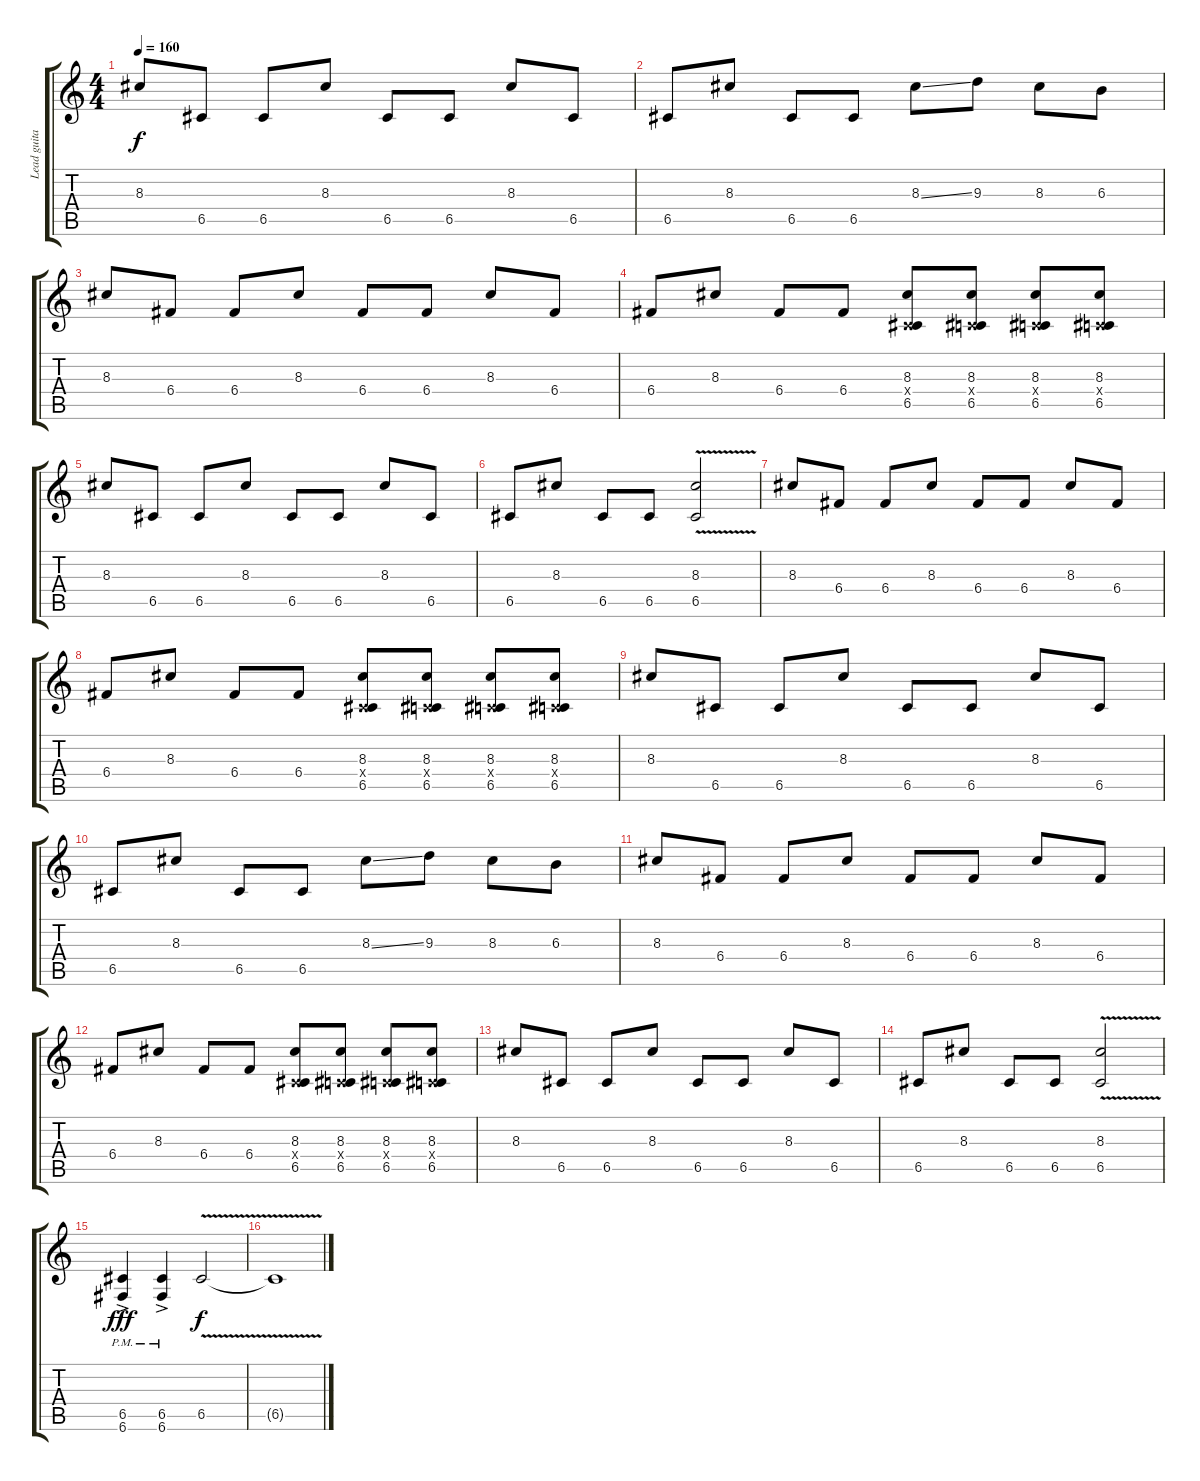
\track ("Lead guitar" "Lead guita") {instrument distortionguitar}
\staff {score tabs}
\tuning (D4 A3 F3 C3 G2 C2) {hide}
\ts (4 4)
\tempo 160
\clef g2
\ks c
8.3.8{dy f} 6.5.8 6.5.8 8.3.8 6.5.8 6.5.8 8.3.8 6.5.8 |
6.5.8 8.3.8 6.5.8 6.5.8 8.3{ss}.8 9.3.8 8.3.8 6.3.8 |
8.3.8 6.4.8 6.4.8 8.3.8 6.4.8 6.4.8 8.3.8 6.4.8 |
6.4.8 8.3.8 6.4.8 6.4.8 (8.3 0.4{x} 6.5).8 (8.3 0.4{x} 6.5).8 (8.3 0.4{x} 6.5).8 (8.3 0.4{x} 6.5).8 |
8.3.8 6.5.8 6.5.8 8.3.8 6.5.8 6.5.8 8.3.8 6.5.8 |
6.5.8 8.3.8 6.5.8 6.5.8 (8.3{v} 6.5{v}).2 |
8.3.8 6.4.8 6.4.8 8.3.8 6.4.8 6.4.8 8.3.8 6.4.8 |
6.4.8 8.3.8 6.4.8 6.4.8 (8.3 0.4{x} 6.5).8 (8.3 0.4{x} 6.5).8 (8.3 0.4{x} 6.5).8 (8.3 0.4{x} 6.5).8 |
8.3.8 6.5.8 6.5.8 8.3.8 6.5.8 6.5.8 8.3.8 6.5.8 |
6.5.8 8.3.8 6.5.8 6.5.8 8.3{ss}.8 9.3.8 8.3.8 6.3.8 |
8.3.8 6.4.8 6.4.8 8.3.8 6.4.8 6.4.8 8.3.8 6.4.8 |
6.4.8 8.3.8 6.4.8 6.4.8 (8.3 0.4{x} 6.5).8 (8.3 0.4{x} 6.5).8 (8.3 0.4{x} 6.5).8 (8.3 0.4{x} 6.5).8 |
8.3.8 6.5.8 6.5.8 8.3.8 6.5.8 6.5.8 8.3.8 6.5.8 |
6.5.8 8.3.8 6.5.8 6.5.8 (8.3{v} 6.5{v}).2 |
(6.5{ac pm} 6.6{ac pm}).4{dy fff} (6.5{ac pm} 6.6{ac pm}).4 6.5{v}.2{dy f} |
6.5{t}.1
